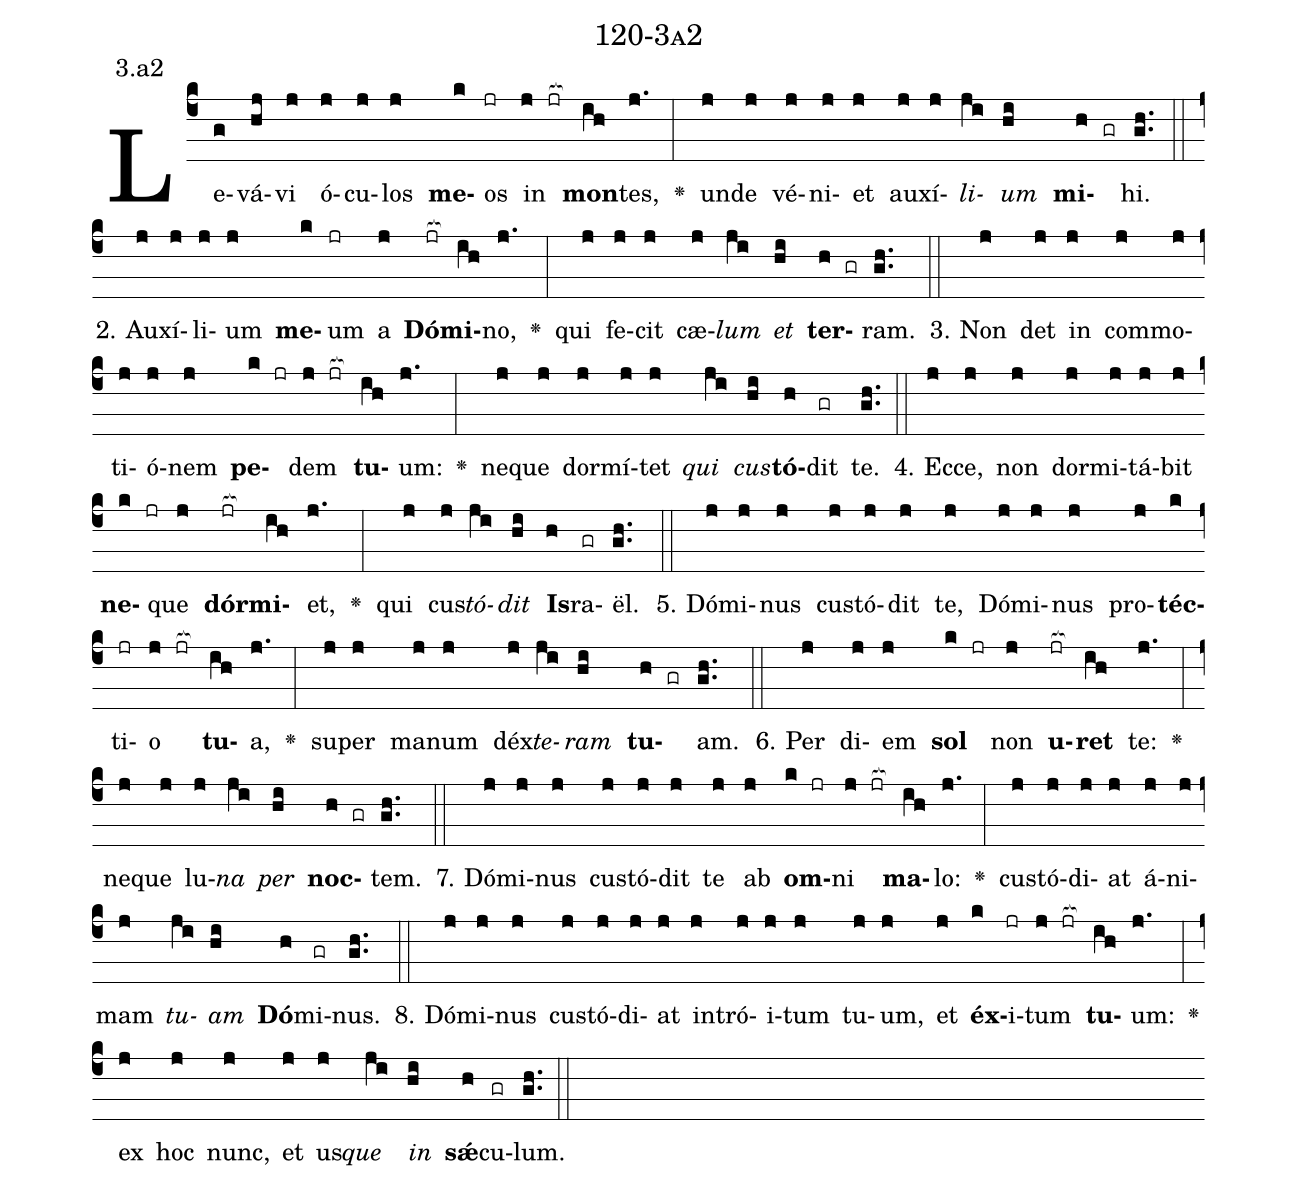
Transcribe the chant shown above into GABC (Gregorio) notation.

name: 120-3a2;
annotation: 3.a2;
%%
(c4)Le(g)vá(hj)vi(j) ó(j)cu(j)los(j) <b>me</b>(k)os(jr) in(j jr[ocb:1{]) <b>mon</b>(ih[ocb:0}])tes,(j.) <v>\greheightstar</v>(:) un(j)de(j) vé(j)ni(j)et(j) au(j)xí(j)<i>li</i>(ji)<i>um</i>(hi) <b>mi</b>(h gr)hi.(gh..) (::)
2. Au(j)xí(j)li(j)um(j) <b>me</b>(k)um(jr) a(j) <b>Dó</b>(jr[ocb:1{])<b>mi</b>(ih[ocb:0}])no,(j.) <v>\greheightstar</v>(:) qui(j) fe(j)cit(j) cæ(j)<i>lum</i>(ji) <i>et</i>(hi) <b>ter</b>(h gr)ram.(gh..) (::)
3. Non(j) det(j) in(j) com(j)mo(j)ti(j)ó(j)nem(j) <b>pe</b>(k jr)dem(j jr[ocb:1{]) <b>tu</b>(ih[ocb:0}])um:(j.) <v>\greheightstar</v>(:) ne(j)que(j) dor(j)mí(j)tet(j) <i>qui</i>(ji) <i>cus</i>(hi)<b>tó</b>(h)dit(gr) te.(gh..) (::)
4. Ec(j)ce,(j) non(j) dor(j)mi(j)tá(j)bit(j) <b>ne</b>(k jr)que(j) <b>dór</b>(jr[ocb:1{])<b>mi</b>(ih[ocb:0}])et,(j.) <v>\greheightstar</v>(:) qui(j) cus(j)<i>tó</i>(ji)<i>dit</i>(hi) <b>Is</b>(h)ra(gr)ël.(gh..) (::)
5. Dó(j)mi(j)nus(j) cus(j)tó(j)dit(j) te,(j) Dó(j)mi(j)nus(j) pro(j)<b>téc</b>(k)ti(jr)o(j jr[ocb:1{]) <b>tu</b>(ih[ocb:0}])a,(j.) <v>\greheightstar</v>(:) su(j)per(j) ma(j)num(j) déx(j)<i>te</i>(ji)<i>ram</i>(hi) <b>tu</b>(h gr)am.(gh..) (::)
6. Per(j) di(j)em(j) <b>sol</b>(k jr) non(j) <b>u</b>(jr[ocb:1{])<b>ret</b>(ih[ocb:0}]) te:(j.) <v>\greheightstar</v>(:) ne(j)que(j) lu(j)<i>na</i>(ji) <i>per</i>(hi) <b>noc</b>(h gr)tem.(gh..) (::)
7. Dó(j)mi(j)nus(j) cus(j)tó(j)dit(j) te(j) ab(j) <b>om</b>(k jr)ni(j jr[ocb:1{]) <b>ma</b>(ih[ocb:0}])lo:(j.) <v>\greheightstar</v>(:) cus(j)tó(j)di(j)at(j) á(j)ni(j)mam(j) <i>tu</i>(ji)<i>am</i>(hi) <b>Dó</b>(h)mi(gr)nus.(gh..) (::)
8. Dó(j)mi(j)nus(j) cus(j)tó(j)di(j)at(j) in(j)tró(j)i(j)tum(j) tu(j)um,(j) et(j) <b>éx</b>(k)i(jr)tum(j jr[ocb:1{]) <b>tu</b>(ih[ocb:0}])um:(j.) <v>\greheightstar</v>(:) ex(j) hoc(j) nunc,(j) et(j) us(j)<i>que</i>(ji) <i>in</i>(hi) <b>sǽ</b>(h)cu(gr)lum.(gh..) (::)
